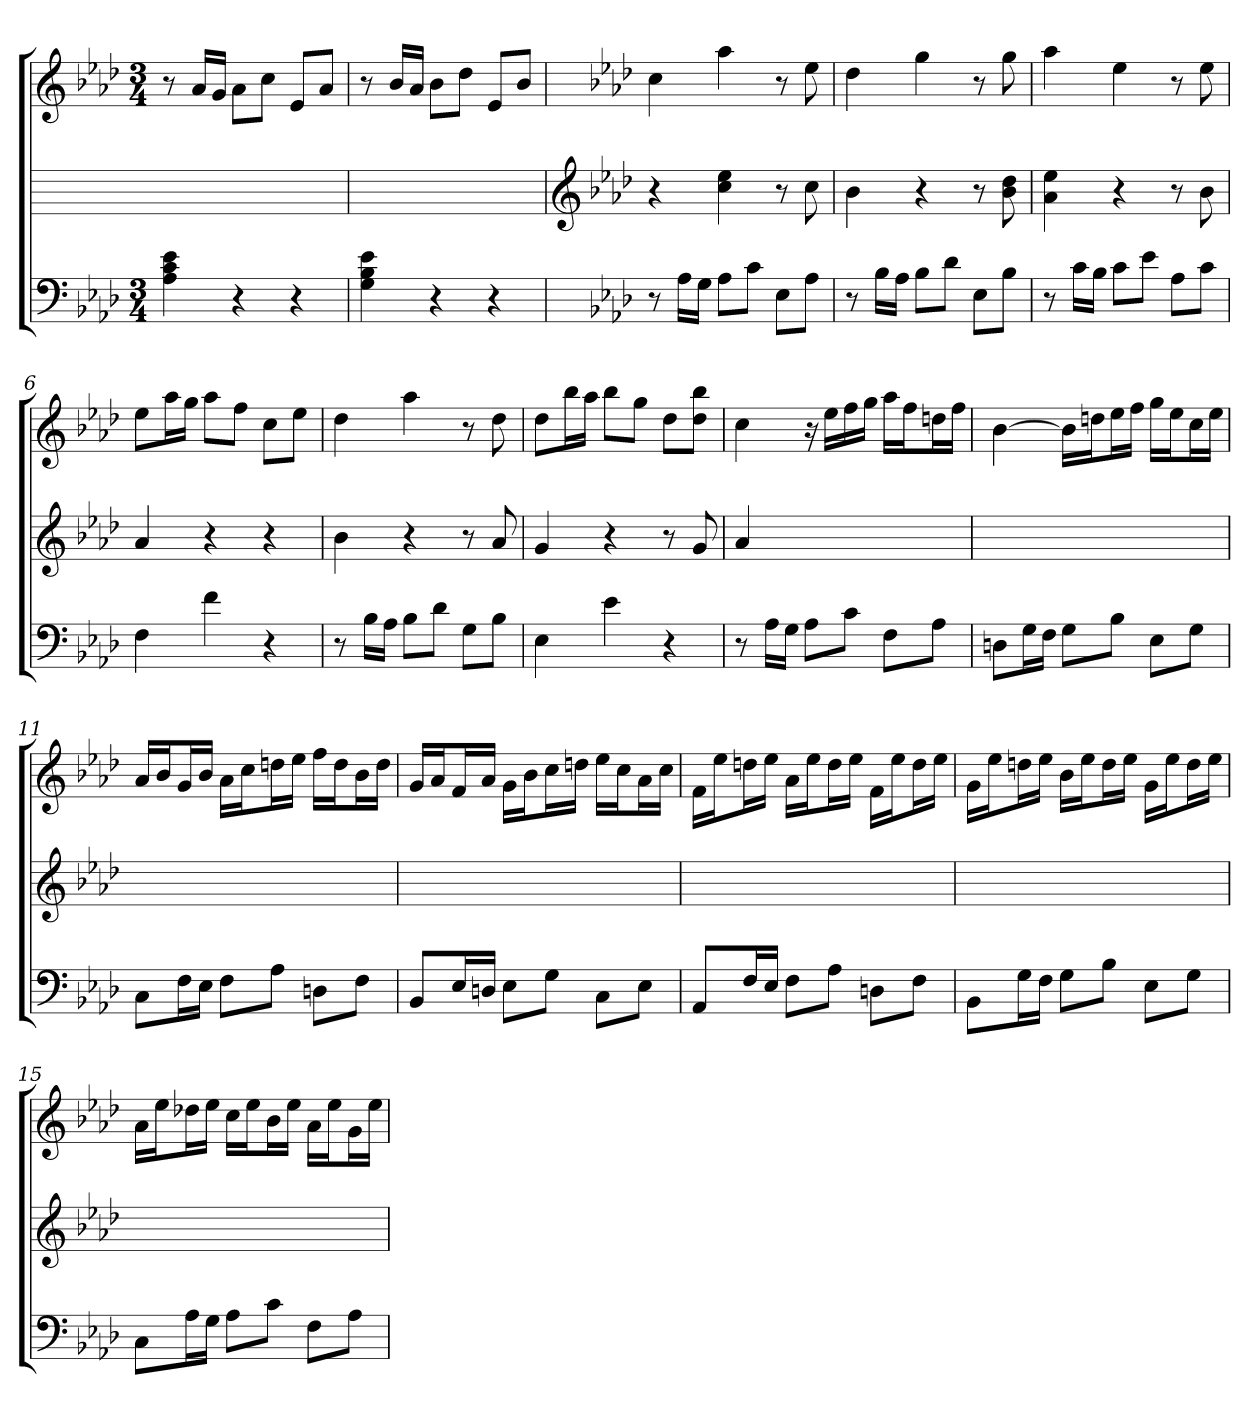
**kern	**kern	**kern
*part3	*part2	*part1
*staff3	*staff2	*staff1
*clefF4	*	*clefG2
*k[b-e-a-d-]	*	*k[b-e-a-d-]
*A-:	*	*A-:
*M3/4	*	*M3/4
*MM78	*MM78	*MM78
=1	=1	=1
4A- 4c 4e-	2.ryy	8r
.	.	16a-/LL
.	.	16g/JJ
4r	.	8a-\L
.	.	8cc\J
4r	.	8e-/L
.	.	8a-/J
=2	=2	=2
4G 4B- 4e-	2.ryy	8r
.	.	16b-/LL
.	.	16a-/JJ
4r	.	8b-\L
.	.	8dd-\J
4r	.	8e-/L
.	.	8b-/J
=3	=3	=3
*	*clefG2	*
*	*k[b-e-a-d-]	*
8r	4r	4cc
16A-\LL	.	.
16G\JJ	.	.
8A-\L	4cc 4ee-	4aa-
8c\J	.	.
8E-\L	8r	8r
8A-\J	8cc	8ee-
=4	=4	=4
8r	4b-	4dd-
16B-\LL	.	.
16A-\JJ	.	.
8B-\L	4r	4gg
8d-\J	.	.
8E-\L	8r	8r
8B-\J	8b- 8dd-	8gg
=5	=5	=5
8r	4a- 4ee-	4aa-
16c\LL	.	.
16B-\JJ	.	.
8c\L	4r	4ee-
8e-\J	.	.
8A-\L	8r	8r
8c\J	8b-	8ee-
=6	=6	=6
4F	4a-	8ee-\L
.	.	16aa-\L
.	.	16gg\JJ
4f	4r	8aa-\L
.	.	8ff\J
4r	4r	8cc\L
.	.	8ee-\J
=7	=7	=7
8r	4b-	4dd-
16B-\LL	.	.
16A-\JJ	.	.
8B-\L	4r	4aa-
8d-\J	.	.
8G\L	8r	8r
8B-\J	8a-	8dd-
=8	=8	=8
4E-	4g	8dd-\L
.	.	16bb-\L
.	.	16aa-\JJ
4e-	4r	8bb-\L
.	.	8gg\J
4r	8r	8dd-\L
.	8g	8dd-\ 8bb-\J
=9	=9	=9
8r	4a-	4cc
16A-\LL	.	.
16G\JJ	.	.
8A-\L	4ryy	16r
.	.	16ee-\LL
8c\J	.	16ff\
.	.	16gg\JJ
8F\L	4ryy	16aa-\LL
.	.	16ff\J
8A-\J	.	16ddn\L
.	.	16ff\JJ
=10	=10	=10
8Dn\L	2.ryy	[4b-
16G\L	.	.
16F\JJ	.	.
8G\L	.	16b-\LL]
.	.	16ddn\J
8B-\J	.	16ee-\L
.	.	16ff\JJ
8E-\L	.	16gg\LL
.	.	16ee-\J
8G\J	.	16cc\L
.	.	16ee-\JJ
=11	=11	=11
8C\L	2.ryy	16a-/LL
.	.	16b-/J
16F\L	.	16g/L
16E-\JJ	.	16b-/JJ
8F\L	.	16a-\LL
.	.	16cc\J
8A-\J	.	16ddn\L
.	.	16ee-\JJ
8Dn\L	.	16ff\LL
.	.	16dd\J
8F\J	.	16b-\L
.	.	16dd\JJ
=12	=12	=12
8BB-/L	2.ryy	16g/LL
.	.	16a-/J
16E-/L	.	16f/L
16Dn/JJ	.	16a-/JJ
8E-\L	.	16g\LL
.	.	16b-\J
8G\J	.	16cc\L
.	.	16ddn\JJ
8C\L	.	16ee-\LL
.	.	16cc\J
8E-\J	.	16a-\L
.	.	16cc\JJ
=13	=13	=13
8AA-/L	2.ryy	16f\LL
.	.	16ee-\J
16F/L	.	16ddn\L
16E-/JJ	.	16ee-\JJ
8F\L	.	16a-\LL
.	.	16ee-\J
8A-\J	.	16dd\L
.	.	16ee-\JJ
8Dn\L	.	16f\LL
.	.	16ee-\J
8F\J	.	16dd\L
.	.	16ee-\JJ
=14	=14	=14
8BB-\L	2.ryy	16g\LL
.	.	16ee-\J
16G\L	.	16ddn\L
16F\JJ	.	16ee-\JJ
8G\L	.	16b-\LL
.	.	16ee-\J
8B-\J	.	16dd\L
.	.	16ee-\JJ
8E-\L	.	16g\LL
.	.	16ee-\J
8G\J	.	16dd\L
.	.	16ee-\JJ
=15	=15	=15
8C\L	2.ryy	16a-\LL
.	.	16ee-\J
16A-\L	.	16dd-X\L
16G\JJ	.	16ee-\JJ
8A-\L	.	16cc\LL
.	.	16ee-\J
8c\J	.	16b-\L
.	.	16ee-\JJ
8F\L	.	16a-\LL
.	.	16ee-\J
8A-\J	.	16g\L
.	.	16ee-\JJ
=	=	=
*-	*-	*-
